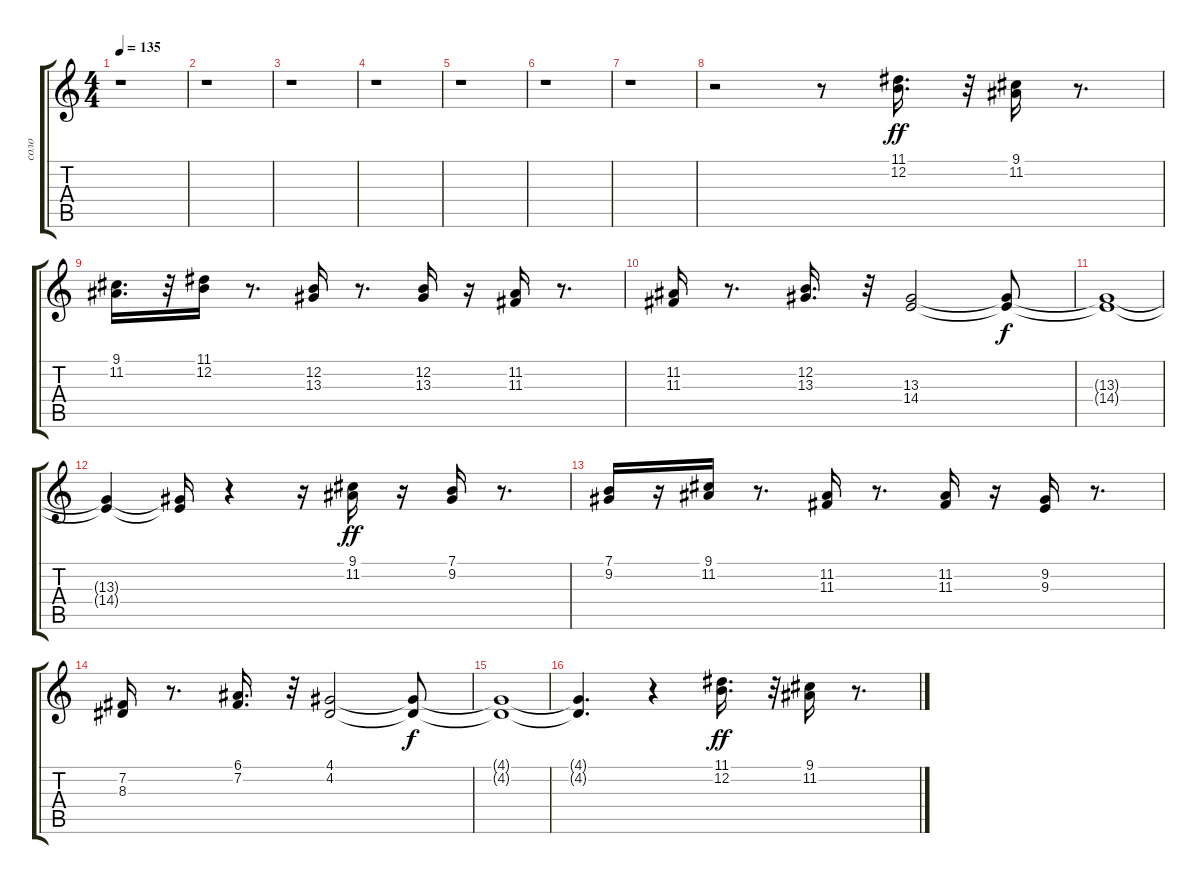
\track ("соло" "соло") {instrument fx5brightness}
\staff {score tabs}
\tuning (E4 B3 G3 D3 A2 E2) {hide}
\ts (4 4)
\tempo 135
\clef g2
\ks c
r.1{dy f} |
r.1 |
r.1 |
r.1 |
r.1 |
r.1 |
r.1 |
r.2 r.8 (11.1 12.2).16{d dy ff} r.32 (9.1 11.2).16 r.8{d} |
(9.1 11.2).16{d} r.32 (11.1 12.2).16 r.8{d} (12.2 13.3).16 r.8{d} (12.2 13.3).16 r.16 (11.2 11.3).16 r.8{d} |
(11.2 11.3).16 r.8{d} (12.2 13.3).16{d} r.32 (13.3 14.4).2 (13.3{t} 14.4{t}).8{dy f} |
(13.3{t} 14.4{t}).1 |
(13.3{t} 14.4{t}).4 (13.3{t} 14.4{t}).16 r.4 r.16 (9.1 11.2).16{dy ff} r.16 (7.1 9.2).16 r.8{d} |
(7.1 9.2).16 r.16 (9.1 11.2).16 r.8{d} (11.2 11.3).16 r.8{d} (11.2 11.3).16 r.16 (9.2 9.3).16 r.8{d} |
(7.2 8.3).16 r.8{d} (6.1 7.2).16{d} r.32 (4.1 4.2).2 (4.1{t} 4.2{t}).8{dy f} |
(4.1{t} 4.2{t}).1 |
(4.1{t} 4.2{t}).4{d} r.4 (11.1 12.2).16{d dy ff} r.32 (9.1 11.2).16 r.8{d}
